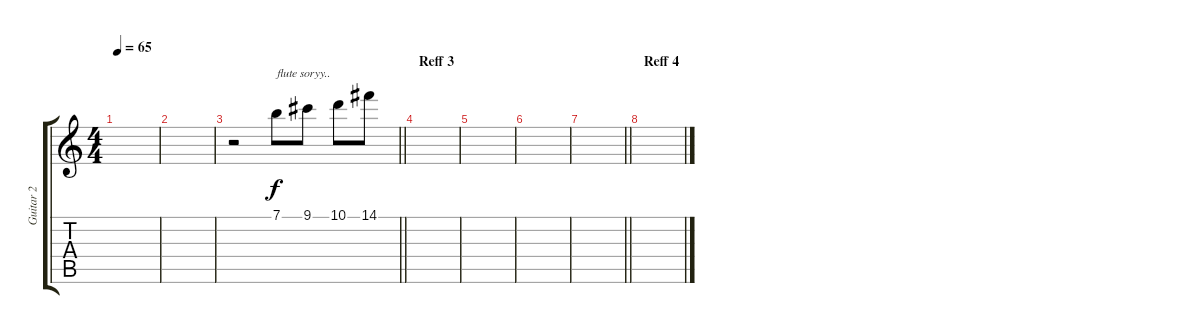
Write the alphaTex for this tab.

\track ("Guitar 2" "Guitar 2") {instrument acousticguitarsteel}
\staff {score tabs}
\tuning (E4 B3 G3 D3 A2 E2) {hide}
\ts (4 4)
\tempo 65
\clef g2
\ks c
|
|
\barLineRight lightlight
r.2 7.1.8{txt "flute soryy.." volume 10 balance 14 instrument flute} 9.1.8 10.1.8 14.1.8 |
\section ("" "Reff 3")
|
|
|
\barLineRight lightlight
|
\section ("" "Reff 4")
